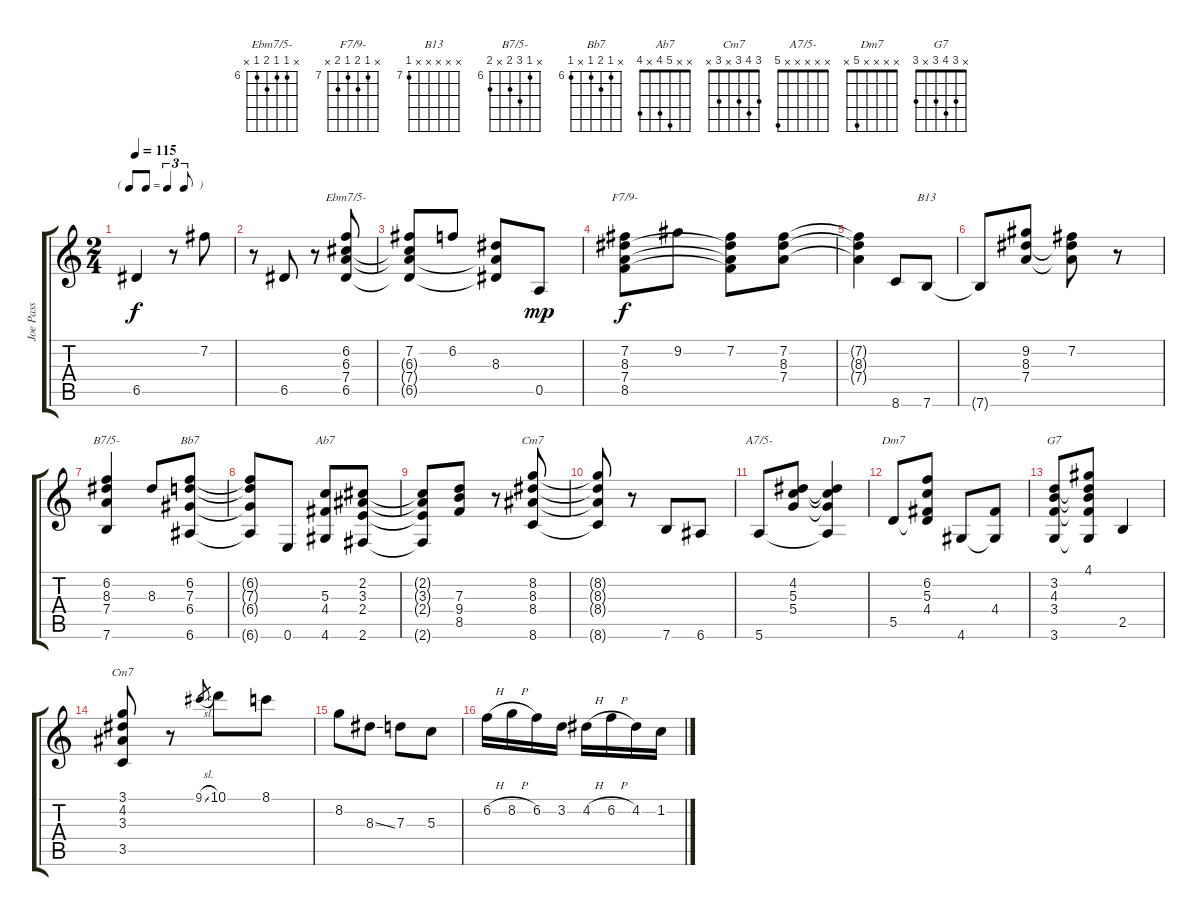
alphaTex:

\track ("Joe Pass" "Joe Pass") {instrument acousticguitarnylon}
\staff {score tabs}
\tuning (E4 B3 G3 D3 A2 E2) {hide}
\chord ("Ebm7/5-" x 6 6 7 6 x) {firstfret 6}
\chord ("F7/9-" x 7 8 7 8 x) {firstfret 7}
\chord ("B13" x x x x x 7) {firstfret 7}
\chord ("B7/5-" x 6 8 7 x 7) {firstfret 6}
\chord ("Bb7" x 6 7 6 x 6) {firstfret 6}
\chord ("Ab7" x x 5 4 x 4)
\chord ("Cm7" x x 8 8 x 8) {firstfret 8}
\chord ("A7/5-" x x x x x 5)
\chord ("Dm7" x x x x 5 x)
\chord ("G7" x 3 4 3 x 3)
\chord ("Cm7" 3 4 3 x 3 x)
\ts (2 4)
\tf triplet8th
\tempo 115
\clef g2
\ks c
6.5.4{dy f} r.8 7.2.8 |
r.8 6.5.8 r.8 (6.2 6.3 7.4 6.5).8{ch "Ebm7/5-"} |
(7.2 6.3{t} 7.4{t} 6.5{t}).8 6.2.8 (8.3 7.4{t} 6.5{t}).8 0.5.8{dy mp} |
(7.2 8.3 7.4 8.5).8{ch "F7/9-" dy f} 9.2.8 (7.2 8.3{t} 7.4{t} 8.5{t}).8 (7.2 8.3 7.4).8 |
(7.2{t} 8.3{t} 7.4{t}).4 8.6.8 7.6.8{ch "B13"} |
7.6{t}.8 (9.2 8.3 7.4).8 (7.2 8.3{t} 7.4{t}).8 r.8 |
(6.2 8.3 7.4 7.6).4{ch "B7/5-"} 8.3.8 (6.2 7.3 6.4 6.6).8{ch "Bb7"} |
(6.2{t} 7.3{t} 6.4{t} 6.6{t}).8 0.6.8 (5.3 4.4 4.6).8{ch "Ab7"} (2.2 3.3 2.4 2.6).8 |
(2.2{t} 3.3{t} 2.4{t} 2.6{t}).8 (7.3 9.4 8.5).8 r.8 (8.2 8.3 8.4 8.6).8{ch "Cm7"} |
(8.2{t} 8.3{t} 8.4{t} 8.6{t}).8 r.8 7.6.8 6.6.8 |
5.6.8{ch "A7/5-"} (4.2 5.3 5.4).8 (4.2{t} 5.3{t} 5.4{t} 5.6{t}).4 |
5.5.8{ch "Dm7"} (6.2 5.3 4.4 5.5{t}).8 4.6.8 (4.4 4.6{t}).8 |
(3.2 4.3 3.4 3.6).8{ch "G7"} (4.1 3.2{t} 4.3{t} 3.4{t} 3.6{t}).8 2.5.4 |
(3.1 4.2 3.3 3.5).8{ch "Cm7"} r.8 9.1{sl}.8{gr} 10.1.8 8.1.8 |
8.2.8 8.3{ss}.8 7.3.8 5.3.8 |
6.2{h}.16 8.2{h}.16 6.2.16 3.2.16 4.2{h}.16 6.2{h}.16 4.2.16 1.2.16
